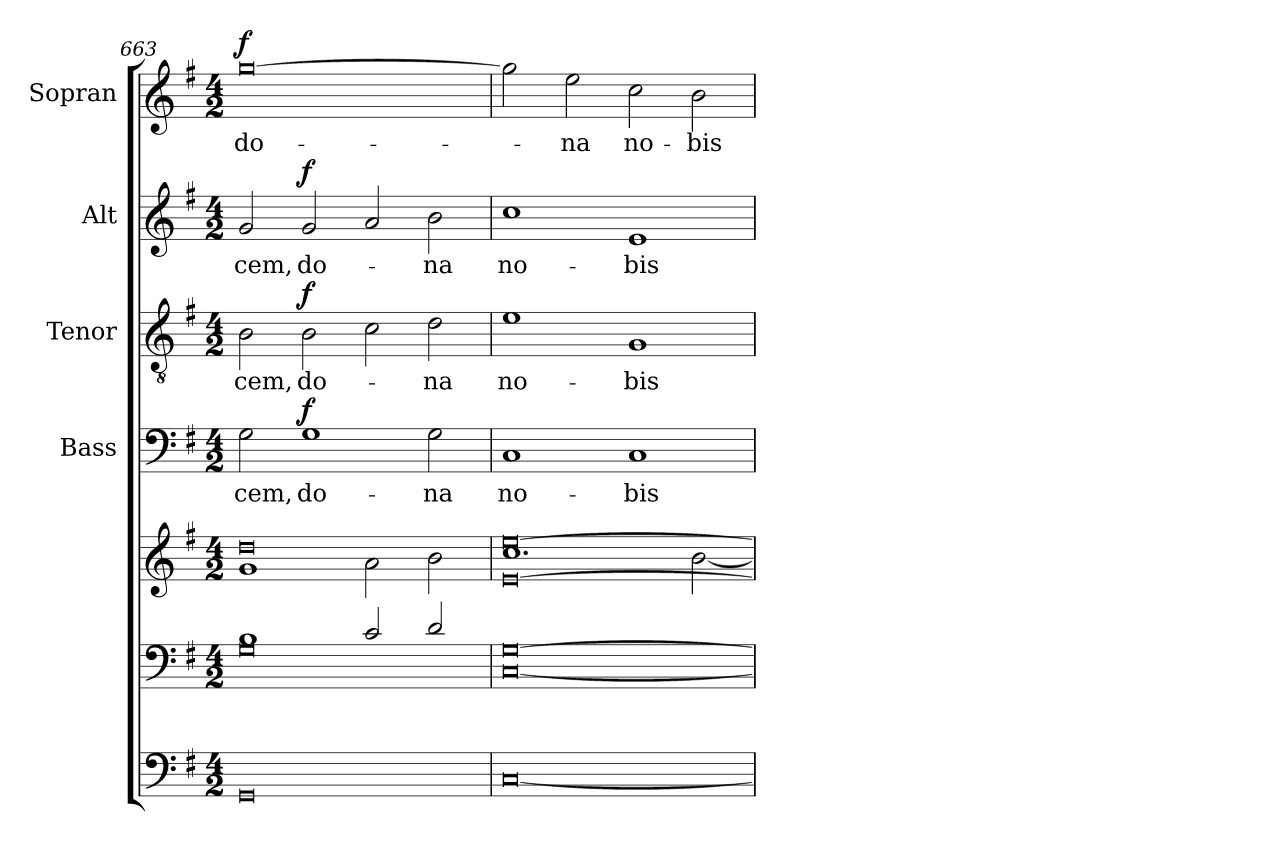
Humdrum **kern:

**kern	**kern	**kern	**kern	**text	**dynam	**kern	**text	**dynam	**kern	**text	**dynam	**kern	**text	**dynam
*part6	*part5	*part5	*part4	*part4	*part4	*part3	*part3	*part3	*part2	*part2	*part2	*part1	*part1	*part1
*staff7	*staff6	*staff5	*staff4	*staff4	*staff4	*staff3	*staff3	*staff3	*staff2	*staff2	*staff2	*staff1	*staff1	*staff1
*	*	*	*I"Bass	*	*	*I"Tenor	*	*	*I"Alt	*	*	*I"Sopran	*	*
*	*	*	*I'B.	*	*	*I'T.	*	*	*I'A.	*	*	*I'S.	*	*
*clefF4	*clefF4	*clefG2	*clefF4	*	*	*clefGv2	*	*	*clefG2	*	*	*clefG2	*	*
*k[f#]	*k[f#]	*k[f#]	*k[f#]	*	*	*k[f#]	*	*	*k[f#]	*	*	*k[f#]	*	*
*G:	*G:	*G:	*G:	*	*	*G:	*	*	*G:	*	*	*G:	*	*
*M4/2	*M4/2	*M4/2	*M4/2	*	*	*M4/2	*	*	*M4/2	*	*	*M4/2	*	*
=663	=663	=663	=663	=663	=663	=663	=663	=663	=663	=663	=663	=663	=663	=663
*	*^	*^	*	*	*	*	*	*	*	*	*	*	*	*
!	!	!	!	!	!	!LO:LY:b	!	!	!LO:LY:b	!	!	!LO:LY:b	!	!	!LO:LY:b	!LO:DY:a
0GG	1B	0G	0dd	1g	2G\	-cem,	.	2B\	-cem,	.	2g/	-cem,	.	[0gg	do-	f
!	!	!	!	!	!	!LO:LY:b	!LO:DY:a	!	!LO:LY:b	!LO:DY:a	!	!LO:LY:b	!LO:DY:a	!	!	!
.	.	.	.	.	1G	do-	f	2B\	do-	f	2g/	do-	f	.	.	.
.	2c/	.	.	2a\	.	.	.	2c\	.	.	2a/	.	.	.	.	.
!	!	!	!	!	!	!LO:LY:b	!	!	!LO:LY:b	!	!	!LO:LY:b	!	!	!	!
.	2d/	.	.	2b\	2G\	-na	.	2d\	-na	.	2b\	-na	.	.	.	.
=664	=664	=664	=664	=664	=664	=664	=664	=664	=664	=664	=664	=664	=664	=664	=664	=664
!	!	!	!	!	!	!LO:LY:b	!	!	!LO:LY:b	!	!	!LO:LY:b	!	!	!	!
[0C	[>0G	[<0C	[<0e [>0ee	1.cc	1C	no-	.	1e	no-	.	1cc	no-	.	2gg\]	.	.
!	!	!	!	!	!	!	!	!	!	!	!	!	!	!	!LO:LY:b	!
.	.	.	.	.	.	.	.	.	.	.	.	.	.	2ee\	-na	.
!	!	!	!	!	!	!LO:LY:b	!	!	!LO:LY:b	!	!	!LO:LY:b	!	!	!LO:LY:b	!
.	.	.	.	.	1C	-bis	.	1G	-bis	.	1e	-bis	.	2cc\	no-	.
!	!	!	!	!	!	!	!	!	!	!	!	!	!	!	!LO:LY:b	!
.	.	.	.	[<2b\	.	.	.	.	.	.	.	.	.	2b\	-bis	.
*	*v	*v	*	*	*	*	*	*	*	*	*	*	*	*	*	*
*	*	*v	*v	*	*	*	*	*	*	*	*	*	*	*	*
=	=	=	=	=	=	=	=	=	=	=	=	=	=	=
*-	*-	*-	*-	*-	*-	*-	*-	*-	*-	*-	*-	*-	*-	*-
